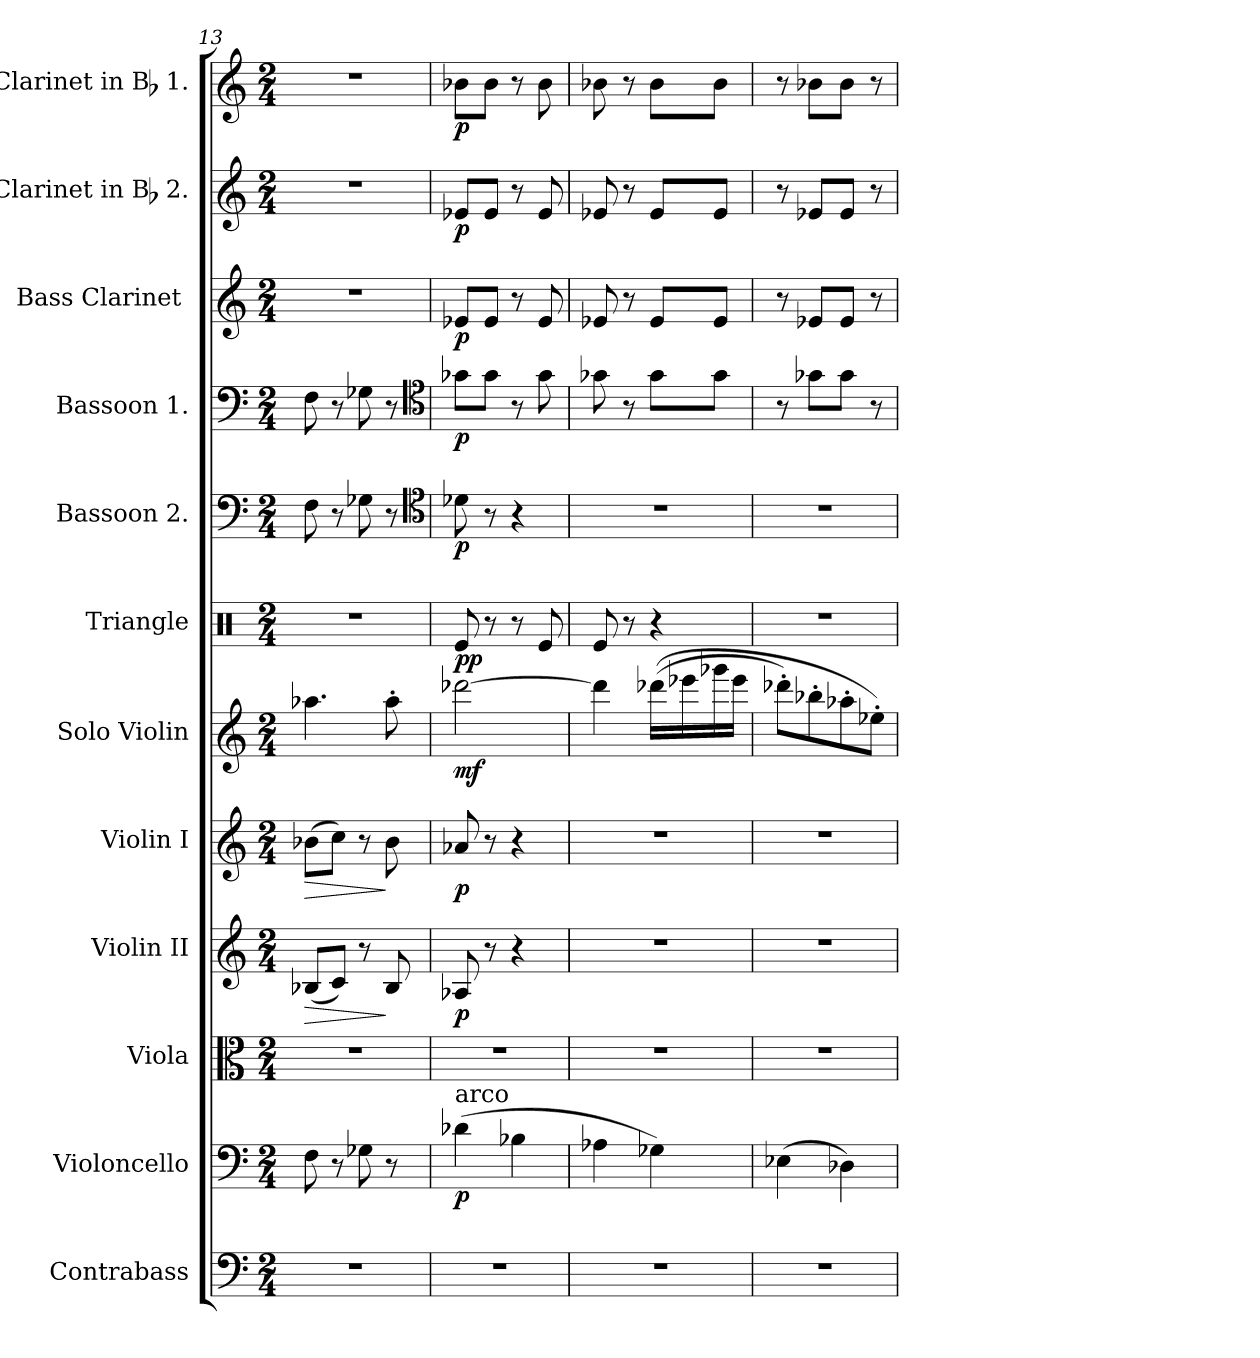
**kern	**kern	**dynam	**kern	**kern	**dynam	**kern	**dynam	**kern	**dynam	**kern	**dynam	**kern	**dynam	**kern	**dynam	**kern	**dynam	**kern	**dynam	**kern	**dynam
*part12	*part11	*part11	*part10	*part9	*part9	*part8	*part8	*part7	*part7	*part6	*part6	*part5	*part5	*part4	*part4	*part3	*part3	*part2	*part2	*part1	*part1
*staff12	*staff11	*staff11	*staff10	*staff9	*staff9	*staff8	*staff8	*staff7	*staff7	*staff6	*staff6	*staff5	*staff5	*staff4	*staff4	*staff3	*staff3	*staff2	*staff2	*staff1	*staff1
*I"Contrabass	*I"Violoncello	*	*I"Viola	*I"Violin II	*	*I"Violin I	*	*I"Solo Violin	*	*I"Triangle	*	*I"Bassoon 2.	*	*I"Bassoon 1.	*	*I"Bass Clarinet [C]	*	*I"Clarinet in Bb 2.	*	*I"Clarinet in Bb 1.	*
*I'Cb.	*I'Vc.	*	*I'Vla.	*I'Vln. II	*	*I'Vln. I	*	*I'Vln.	*	*I'Tri.	*	*	*	*	*	*I'B. Cl.	*	*I'Cl. II	*	*I'Cl. I	*
*clefF4	*clefF4	*	*clefC3	*clefG2	*	*clefG2	*	*clefG2	*	*clefX	*	*clefF4	*	*clefF4	*	*clefG2	*	*clefG2	*	*clefG2	*
*ITrd7c12	*	*	*	*	*	*	*	*	*	*	*	*	*	*	*	*ITrd1c2	*	*ITrd1c2	*	*ITrd1c2	*
*k[]	*k[]	*	*k[]	*k[]	*	*k[]	*	*k[]	*	*k[]	*	*k[]	*	*k[]	*	*	*	*k[b-e-]	*	*k[b-e-]	*
*M2/4	*M2/4	*	*M2/4	*M2/4	*	*M2/4	*	*M2/4	*	*M2/4	*	*M2/4	*	*M2/4	*	*M2/4	*	*M2/4	*	*M2/4	*
=13	=13	=13	=13	=13	=13	=13	=13	=13	=13	=13	=13	=13	=13	=13	=13	=13	=13	=13	=13	=13	=13
!	!	!	!	!	!LO:HP:b	!	!LO:HP:b	!	!	!	!	!	!	!	!	!	!	!	!	!	!
2r	8F	.	2r	(8B-XL	>	(8b-XL	>	4.aa-X	.	2r	.	8F	.	8F	.	2r	.	2r	.	2r	.
.	8r	.	.	8cJ)	.	8ccJ)	.	.	.	.	.	8r	.	8r	.	.	.	.	.	.	.
.	8G-X	.	.	8r	.	8r	.	.	.	.	.	8G-X	.	8G-X	.	.	.	.	.	.	.
.	8r	.	.	8B-	]	8b-	]	8aa-'	.	.	.	8r	.	8r	.	.	.	.	.	.	.
*	*	*	*	*	*	*	*	*	*	*	*	*clefC4	*	*clefC4	*	*	*	*	*	*	*
=14	=14	=14	=14	=14	=14	=14	=14	=14	=14	=14	=14	=14	=14	=14	=14	=14	=14	=14	=14	=14	=14
!	!LO:TX:a:t=arco	!	!	!	!	!	!	!	!	!	!	!	!	!	!	!	!	!	!	!	!
2r	(4d-X	p	2r	8A-X	p	8a-X	p	[2ddd-X	mf	8Re/	pp	8d-X	p	8g-XL	p	8d-XL	p	8d-XL	p	8a-XL	p
.	.	.	.	8r	.	8r	.	.	.	8r	.	8r	.	8g-J	.	8d-J	.	8d-J	.	8a-J	.
.	4B-X	.	.	4r	.	4r	.	.	.	8r	.	4r	.	8r	.	8r	.	8r	.	8r	.
.	.	.	.	.	.	.	.	.	.	8Re/	.	.	.	8g-	.	8d-	.	8d-	.	8a-	.
=15	=15	=15	=15	=15	=15	=15	=15	=15	=15	=15	=15	=15	=15	=15	=15	=15	=15	=15	=15	=15	=15
2r	4A-X	.	2r	2r	.	2r	.	4ddd-]	.	8Re/	.	2r	.	8g-X	.	8d-X	.	8d-X	.	8a-X	.
.	.	.	.	.	.	.	.	.	.	8r	.	.	.	8r	.	8r	.	8r	.	8r	.
.	4G-X)	.	.	.	.	.	.	((16ddd-XLL	.	4r	.	.	.	8g-L	.	8d-L	.	8d-L	.	8a-L	.
.	.	.	.	.	.	.	.	16eee-X	.	.	.	.	.	.	.	.	.	.	.	.	.
.	.	.	.	.	.	.	.	16ggg-X	.	.	.	.	.	8g-J	.	8d-J	.	8d-J	.	8a-J	.
.	.	.	.	.	.	.	.	16eee-JJ	.	.	.	.	.	.	.	.	.	.	.	.	.
=16	=16	=16	=16	=16	=16	=16	=16	=16	=16	=16	=16	=16	=16	=16	=16	=16	=16	=16	=16	=16	=16
2r	(4E-X	.	2r	2r	.	2r	.	8ddd-X'L)	.	2r	.	2r	.	8r	.	8r	.	8r	.	8r	.
.	.	.	.	.	.	.	.	8bb-X'	.	.	.	.	.	8g-XL	.	8d-XL	.	8d-XL	.	8a-XL	.
.	4D-X)	.	.	.	.	.	.	8aa-X'	.	.	.	.	.	8g-J	.	8d-J	.	8d-J	.	8a-J	.
.	.	.	.	.	.	.	.	8ee-X'J)	.	.	.	.	.	8r	.	8r	.	8r	.	8r	.
=	=	=	=	=	=	=	=	=	=	=	=	=	=	=	=	=	=	=	=	=	=
*-	*-	*-	*-	*-	*-	*-	*-	*-	*-	*-	*-	*-	*-	*-	*-	*-	*-	*-	*-	*-	*-
